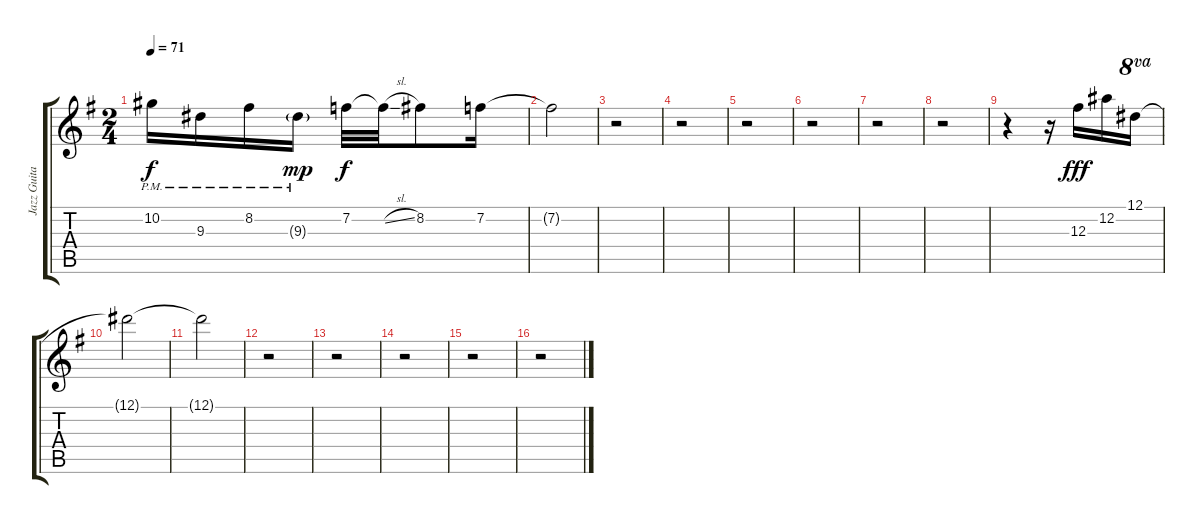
\track ("Jazz Guitar" "Jazz Guita") {instrument electricguitarjazz}
\staff {score tabs}
\tuning (Eb4 Bb3 Gb3 Db3 Ab2 Eb2) {hide}
\ts (2 4)
\tempo 71
\clef g2
\ks g
10.2{pm}.16{dy f} 9.3{pm}.16 8.2{pm}.16 9.3{g pm}.16{dy mp} 7.2.32{dy f} 7.2{sl t}.32 8.2.8 7.2.16 |
7.2{t}.2 |
r.2 |
r.2 |
r.2 |
r.2 |
r.2 |
r.2 |
r.4 r.16 12.3.16{dy fff} 12.2.16 12.1.16{ot 8va} |
12.1{t}.2 |
12.1{t}.2 |
r.2 |
r.2 |
r.2 |
r.2 |
r.2
